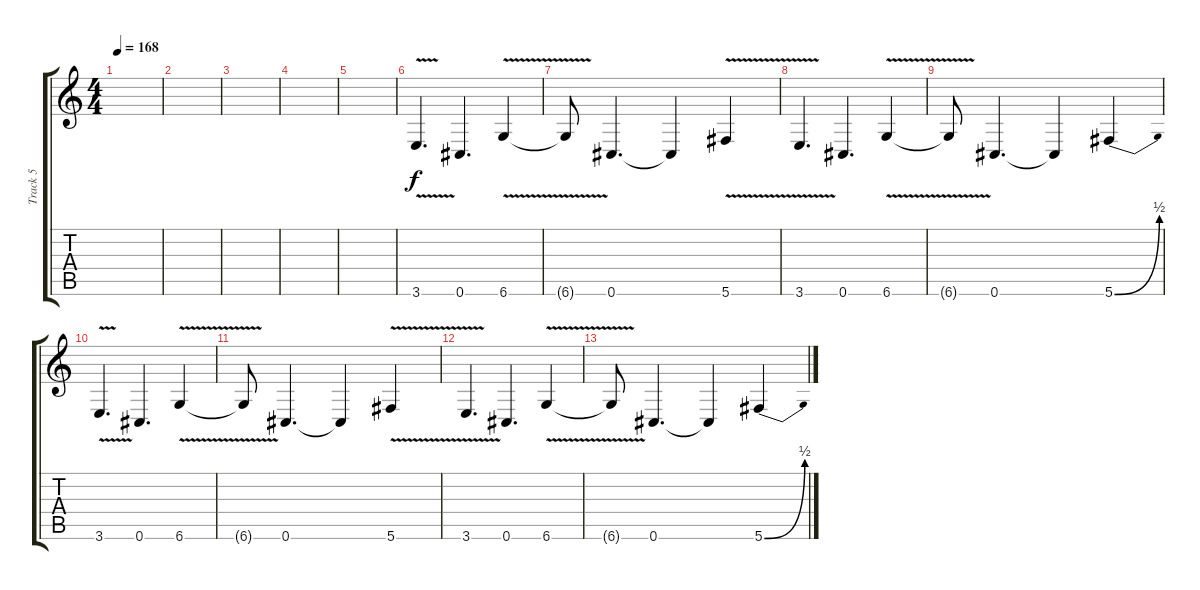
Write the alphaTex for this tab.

\track ("Track 5" "Track 5") {instrument distortionguitar}
\staff {score tabs}
\tuning (Eb4 Bb3 Gb3 Db3 Ab2 Db2) {hide}
\ts (4 4)
\tempo 168
\clef g2
\ks c
|
|
|
|
|
3.6{v}.4{d} 0.6.4{d} 6.6{v}.4 |
6.6{t}.8 0.6.4{d} 0.6{t}.4 5.6{v}.4 |
3.6{v}.4{d} 0.6.4{d} 6.6{v}.4 |
6.6{t}.8 0.6.4{d} 0.6{t}.4 5.6{be (bend 0 0 60 2)}.4 |
3.6{v}.4{d} 0.6.4{d} 6.6{v}.4 |
6.6{t}.8 0.6.4{d} 0.6{t}.4 5.6{v}.4 |
3.6{v}.4{d} 0.6.4{d} 6.6{v}.4 |
6.6{t}.8 0.6.4{d} 0.6{t}.4 5.6{be (bend 0 0 60 2)}.4
